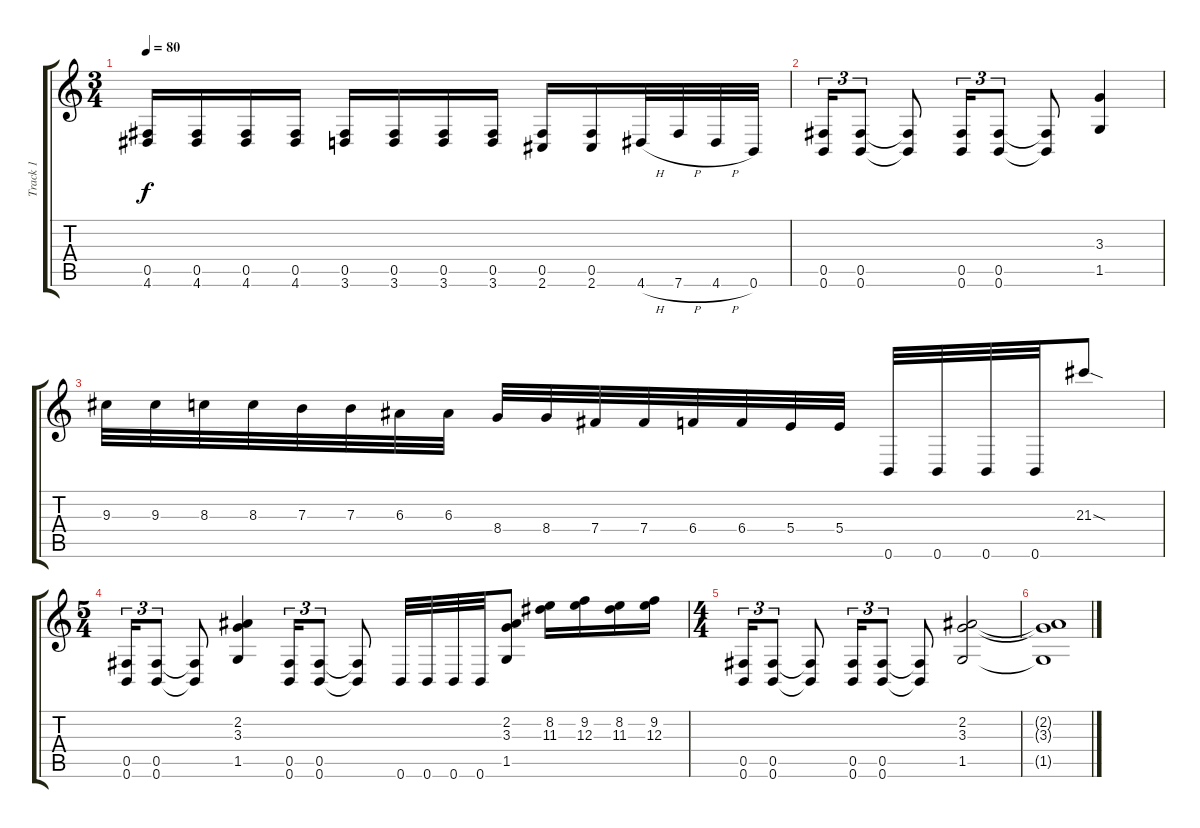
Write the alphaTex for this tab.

\track ("Track 1" "Track 1") {instrument distortionguitar}
\staff {score tabs}
\tuning (Db4 Ab3 E3 B2 Gb2 B1) {hide}
\ts (3 4)
\tempo 80
\clef g2
\ks c
(0.5 4.6).16{dy f} (0.5 4.6).16 (0.5 4.6).16 (0.5 4.6).16 (0.5 3.6).16 (0.5 3.6).16 (0.5 3.6).16 (0.5 3.6).16 (0.5 2.6).16 (0.5 2.6).16 4.6{h}.32 7.6{h}.32 4.6{h}.32 0.6.32 |
(0.5 0.6).16{tu (3 2)} (0.5 0.6).8{tu (3 2)} (0.5{t} 0.6{t}).8 (0.5 0.6).16{tu (3 2)} (0.5 0.6).8{tu (3 2)} (0.5{t} 0.6{t}).8 (3.3 1.5).4 |
9.3.32 9.3.32 8.3.32 8.3.32 7.3.32 7.3.32 6.3.32 6.3.32 8.4.32 8.4.32 7.4.32 7.4.32 6.4.32 6.4.32 5.4.32 5.4.32 0.6.32 0.6.32 0.6.32 0.6.32 21.3{sod}.8 |
\ts (5 4)
(0.5 0.6).16{tu (3 2)} (0.5 0.6).8{tu (3 2)} (0.5{t} 0.6{t}).8 (2.2 3.3 1.5).4 (0.5 0.6).16{tu (3 2)} (0.5 0.6).8{tu (3 2)} (0.5{t} 0.6{t}).8 0.6.32 0.6.32 0.6.32 0.6.32 (2.2 3.3 1.5).8 (8.2 11.3).16 (9.2 12.3).16 (8.2 11.3).16 (9.2 12.3).16 |
\ts (4 4)
(0.5 0.6).16{tu (3 2)} (0.5 0.6).8{tu (3 2)} (0.5{t} 0.6{t}).8 (0.5 0.6).16{tu (3 2)} (0.5 0.6).8{tu (3 2)} (0.5{t} 0.6{t}).8 (2.2 3.3 1.5).2 |
(2.2{t} 3.3{t} 1.5{t}).1
